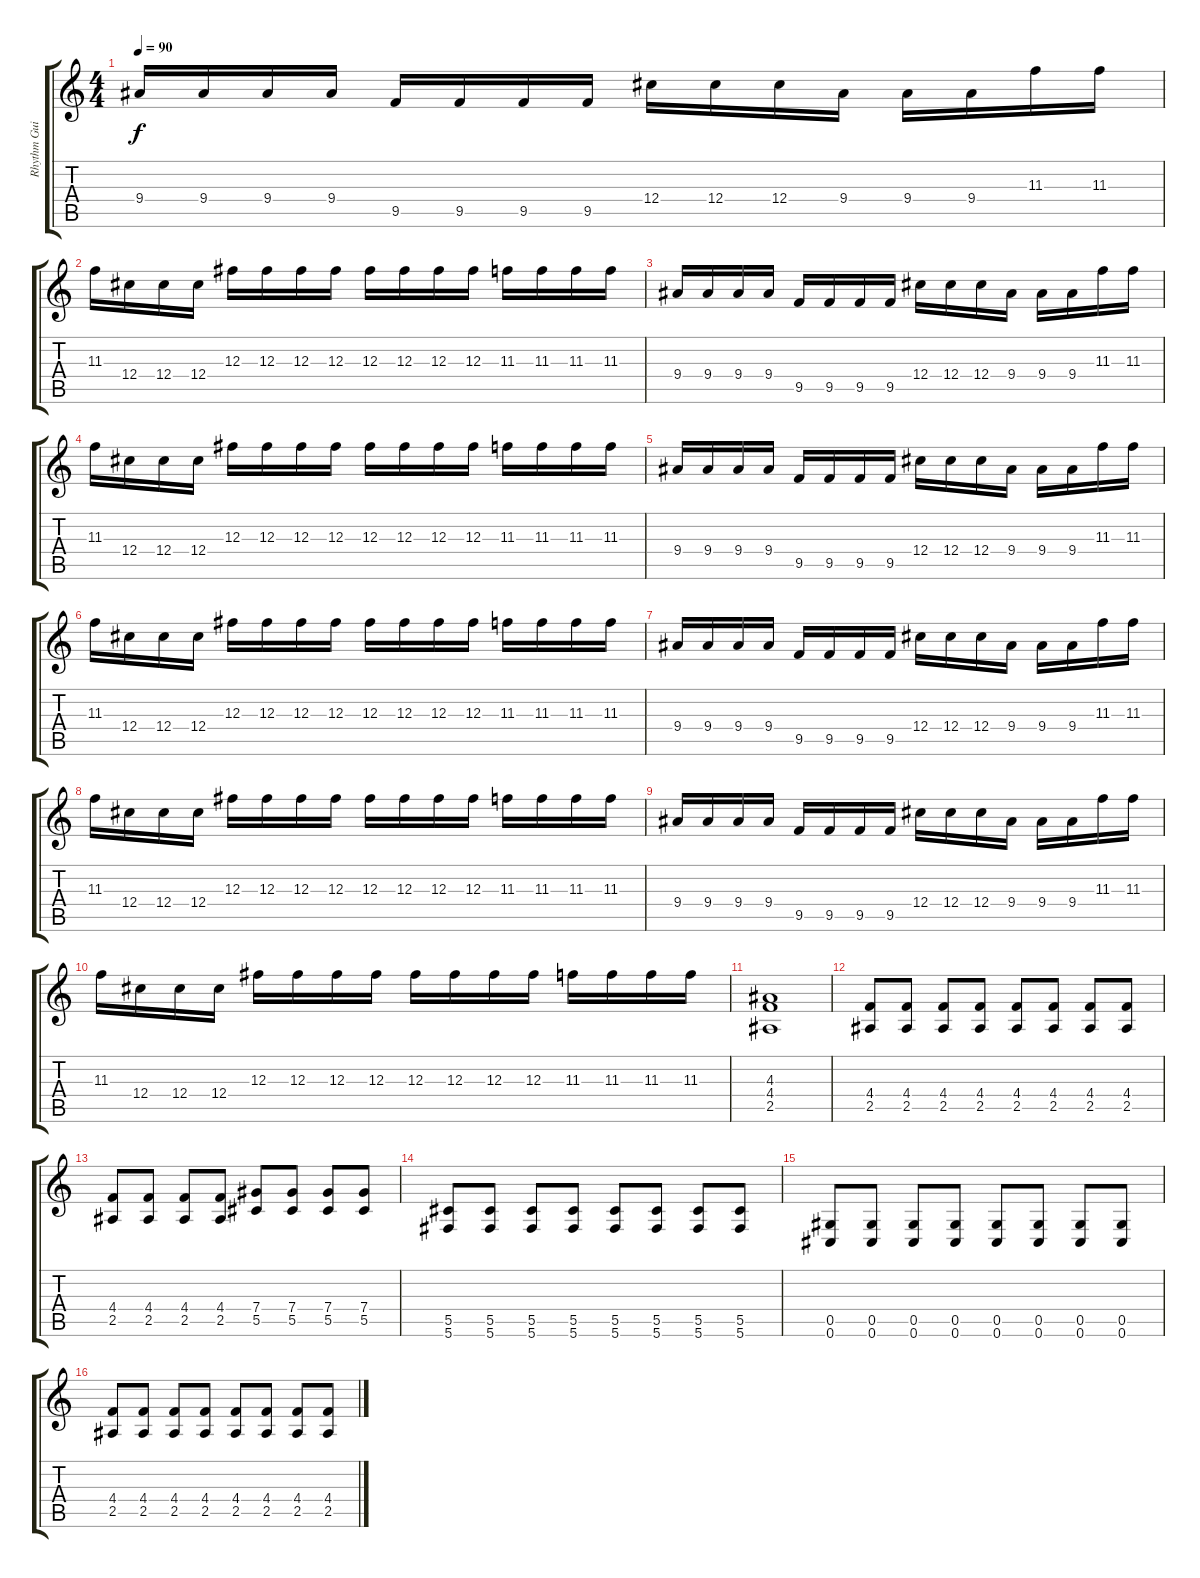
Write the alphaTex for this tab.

\track ("Rhythm Guitar" "Rhythm Gui") {instrument distortionguitar}
\staff {score tabs}
\tuning (Eb4 Bb3 Gb3 Db3 Ab2 Db2) {hide}
\ts (4 4)
\tempo 90
\clef g2
\ks c
9.4.16{dy f} 9.4.16 9.4.16 9.4.16 9.5.16 9.5.16 9.5.16 9.5.16 12.4.16 12.4.16 12.4.16 9.4.16 9.4.16 9.4.16 11.3.16 11.3.16 |
11.3.16 12.4.16 12.4.16 12.4.16 12.3.16 12.3.16 12.3.16 12.3.16 12.3.16 12.3.16 12.3.16 12.3.16 11.3.16 11.3.16 11.3.16 11.3.16 |
9.4.16 9.4.16 9.4.16 9.4.16 9.5.16 9.5.16 9.5.16 9.5.16 12.4.16 12.4.16 12.4.16 9.4.16 9.4.16 9.4.16 11.3.16 11.3.16 |
11.3.16 12.4.16 12.4.16 12.4.16 12.3.16 12.3.16 12.3.16 12.3.16 12.3.16 12.3.16 12.3.16 12.3.16 11.3.16 11.3.16 11.3.16 11.3.16 |
9.4.16 9.4.16 9.4.16 9.4.16 9.5.16 9.5.16 9.5.16 9.5.16 12.4.16 12.4.16 12.4.16 9.4.16 9.4.16 9.4.16 11.3.16 11.3.16 |
11.3.16 12.4.16 12.4.16 12.4.16 12.3.16 12.3.16 12.3.16 12.3.16 12.3.16 12.3.16 12.3.16 12.3.16 11.3.16 11.3.16 11.3.16 11.3.16 |
9.4.16 9.4.16 9.4.16 9.4.16 9.5.16 9.5.16 9.5.16 9.5.16 12.4.16 12.4.16 12.4.16 9.4.16 9.4.16 9.4.16 11.3.16 11.3.16 |
11.3.16 12.4.16 12.4.16 12.4.16 12.3.16 12.3.16 12.3.16 12.3.16 12.3.16 12.3.16 12.3.16 12.3.16 11.3.16 11.3.16 11.3.16 11.3.16 |
9.4.16 9.4.16 9.4.16 9.4.16 9.5.16 9.5.16 9.5.16 9.5.16 12.4.16 12.4.16 12.4.16 9.4.16 9.4.16 9.4.16 11.3.16 11.3.16 |
11.3.16 12.4.16 12.4.16 12.4.16 12.3.16 12.3.16 12.3.16 12.3.16 12.3.16 12.3.16 12.3.16 12.3.16 11.3.16 11.3.16 11.3.16 11.3.16 |
(4.3 4.4 2.5).1 |
(4.4 2.5).8 (4.4 2.5).8 (4.4 2.5).8 (4.4 2.5).8 (4.4 2.5).8 (4.4 2.5).8 (4.4 2.5).8 (4.4 2.5).8 |
(4.4 2.5).8 (4.4 2.5).8 (4.4 2.5).8 (4.4 2.5).8 (7.4 5.5).8 (7.4 5.5).8 (7.4 5.5).8 (7.4 5.5).8 |
(5.5 5.6).8 (5.5 5.6).8 (5.5 5.6).8 (5.5 5.6).8 (5.5 5.6).8 (5.5 5.6).8 (5.5 5.6).8 (5.5 5.6).8 |
(0.5 0.6).8 (0.5 0.6).8 (0.5 0.6).8 (0.5 0.6).8 (0.5 0.6).8 (0.5 0.6).8 (0.5 0.6).8 (0.5 0.6).8 |
(4.4 2.5).8 (4.4 2.5).8 (4.4 2.5).8 (4.4 2.5).8 (4.4 2.5).8 (4.4 2.5).8 (4.4 2.5).8 (4.4 2.5).8
